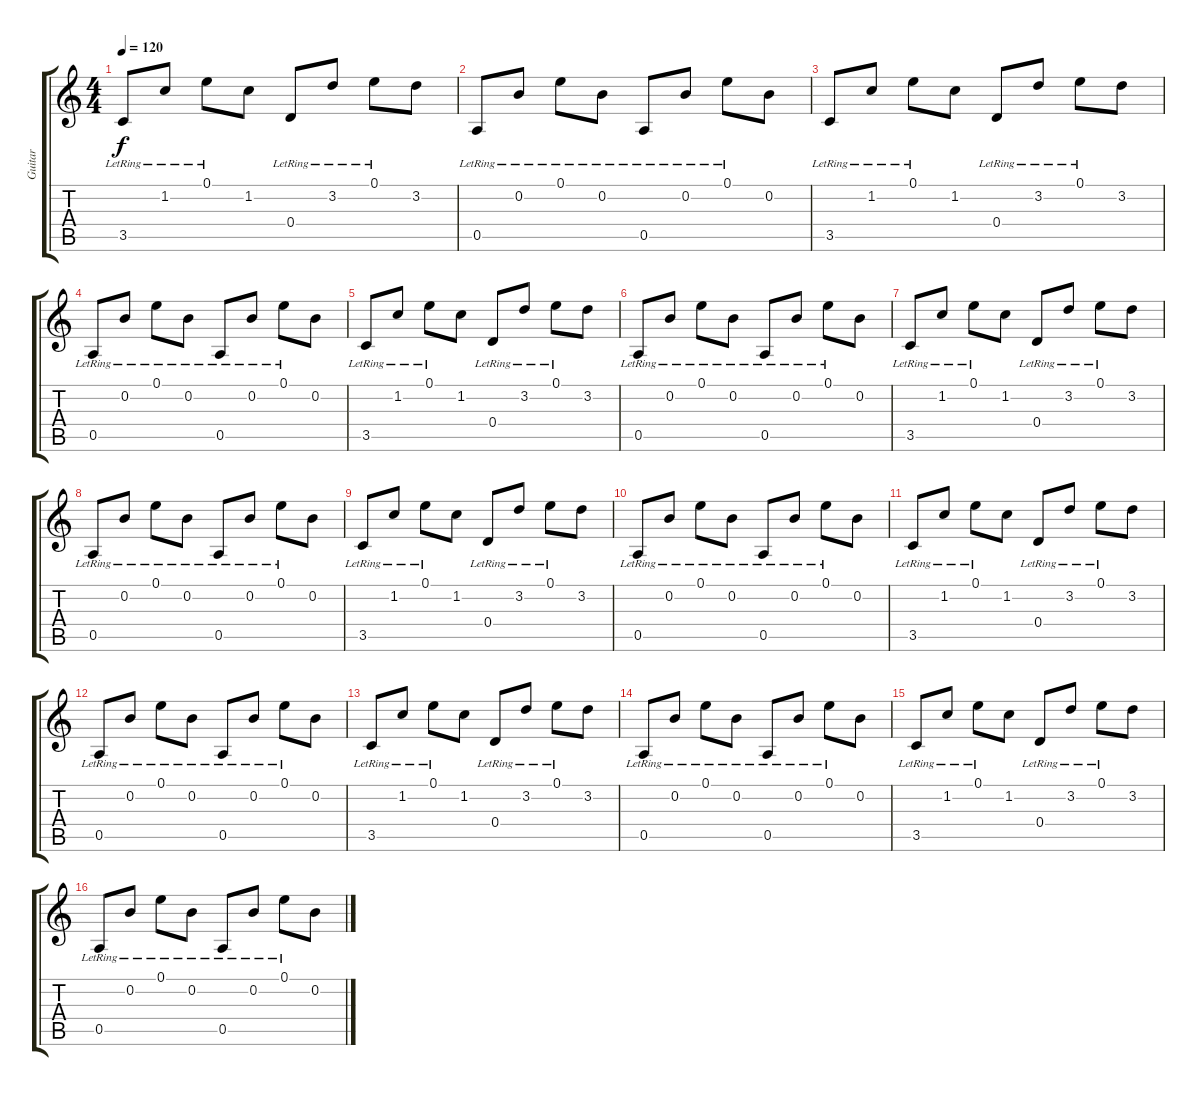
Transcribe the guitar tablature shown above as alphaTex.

\track ("Guitar" "Guitar") {instrument acousticguitarsteel}
\staff {score tabs}
\tuning (E4 B3 G3 D3 A2 E2) {hide}
\ts (4 4)
\tempo 120
\clef g2
\ks c
3.5{lr}.8{dy f} 1.2{lr}.8 0.1{lr}.8 1.2.8 0.4{lr}.8 3.2{lr}.8 0.1{lr}.8 3.2.8 |
0.5{lr}.8 0.2{lr}.8 0.1{lr}.8 0.2{lr}.8 0.5{lr}.8 0.2{lr}.8 0.1{lr}.8 0.2.8 |
3.5{lr}.8 1.2{lr}.8 0.1{lr}.8 1.2.8 0.4{lr}.8 3.2{lr}.8 0.1{lr}.8 3.2.8 |
0.5{lr}.8 0.2{lr}.8 0.1{lr}.8 0.2{lr}.8 0.5{lr}.8 0.2{lr}.8 0.1{lr}.8 0.2.8 |
3.5{lr}.8 1.2{lr}.8 0.1{lr}.8 1.2.8 0.4{lr}.8 3.2{lr}.8 0.1{lr}.8 3.2.8 |
0.5{lr}.8 0.2{lr}.8 0.1{lr}.8 0.2{lr}.8 0.5{lr}.8 0.2{lr}.8 0.1{lr}.8 0.2.8 |
3.5{lr}.8 1.2{lr}.8 0.1{lr}.8 1.2.8 0.4{lr}.8 3.2{lr}.8 0.1{lr}.8 3.2.8 |
0.5{lr}.8 0.2{lr}.8 0.1{lr}.8 0.2{lr}.8 0.5{lr}.8 0.2{lr}.8 0.1{lr}.8 0.2.8 |
3.5{lr}.8 1.2{lr}.8 0.1{lr}.8 1.2.8 0.4{lr}.8 3.2{lr}.8 0.1{lr}.8 3.2.8 |
0.5{lr}.8 0.2{lr}.8 0.1{lr}.8 0.2{lr}.8 0.5{lr}.8 0.2{lr}.8 0.1{lr}.8 0.2.8 |
3.5{lr}.8 1.2{lr}.8 0.1{lr}.8 1.2.8 0.4{lr}.8 3.2{lr}.8 0.1{lr}.8 3.2.8 |
0.5{lr}.8 0.2{lr}.8 0.1{lr}.8 0.2{lr}.8 0.5{lr}.8 0.2{lr}.8 0.1{lr}.8 0.2.8 |
3.5{lr}.8 1.2{lr}.8 0.1{lr}.8 1.2.8 0.4{lr}.8 3.2{lr}.8 0.1{lr}.8 3.2.8 |
0.5{lr}.8 0.2{lr}.8 0.1{lr}.8 0.2{lr}.8 0.5{lr}.8 0.2{lr}.8 0.1{lr}.8 0.2.8 |
3.5{lr}.8 1.2{lr}.8 0.1{lr}.8 1.2.8 0.4{lr}.8 3.2{lr}.8 0.1{lr}.8 3.2.8 |
0.5{lr}.8 0.2{lr}.8 0.1{lr}.8 0.2{lr}.8 0.5{lr}.8 0.2{lr}.8 0.1{lr}.8 0.2.8
